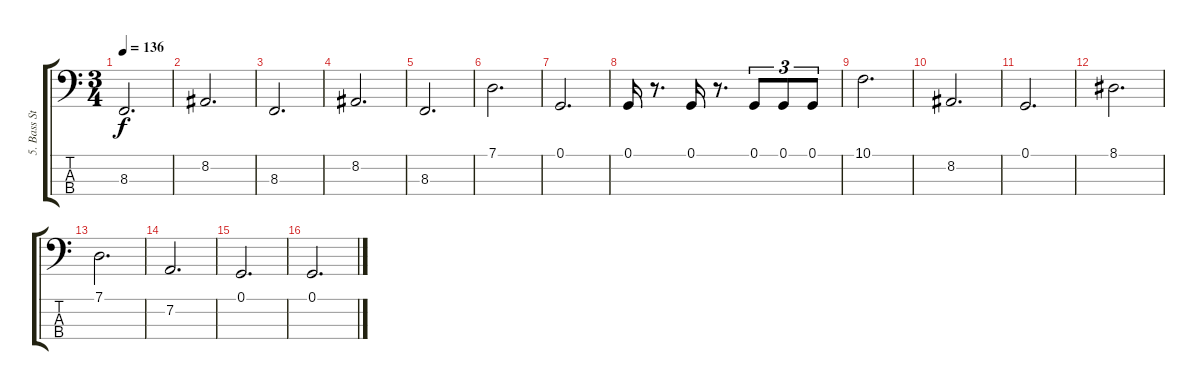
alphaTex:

\track ("5. Bass Strings" "5. Bass St") {instrument stringensemble1}
\staff {score tabs}
\tuning (G2 D2 A1 E1) {hide}
\ts (3 4)
\tempo 136
\clef f4
\ks c
8.3.2{d dy f} |
8.2.2{d} |
8.3.2{d} |
8.2.2{d} |
8.3.2{d} |
7.1.2{d} |
0.1.2{d} |
0.1.16 r.8{d} 0.1.16 r.8{d} 0.1.8{tu (3 2)} 0.1.8{tu (3 2)} 0.1.8{tu (3 2)} |
10.1.2{d} |
8.2.2{d} |
0.1.2{d} |
8.1.2{d} |
7.1.2{d} |
7.2.2{d} |
0.1.2{d} |
0.1.2{d}
